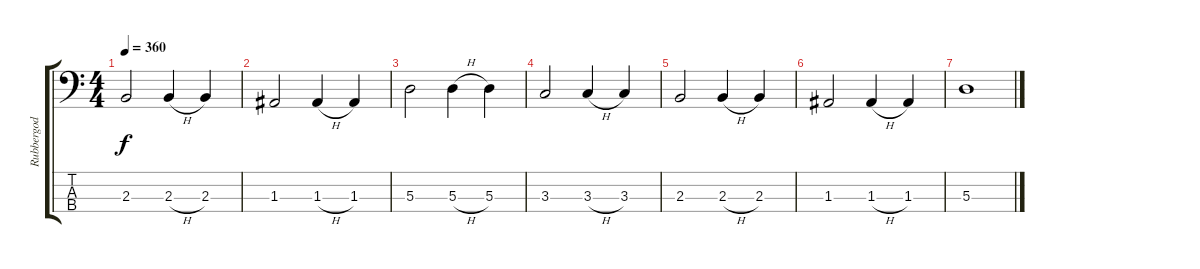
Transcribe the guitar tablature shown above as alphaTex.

\track ("Rubbergod" "Rubbergod") {instrument electricbasspick}
\staff {score tabs}
\tuning (G2 D2 A1 E1) {hide}
\ts (4 4)
\tempo 360
\clef f4
\ks c
2.3.2{dy f} 2.3{h}.4 2.3.4 |
1.3.2 1.3{h}.4 1.3.4 |
5.3.2 5.3{h}.4 5.3.4 |
3.3.2 3.3{h}.4 3.3.4 |
2.3.2 2.3{h}.4 2.3.4 |
1.3.2 1.3{h}.4 1.3.4 |
5.3.1
